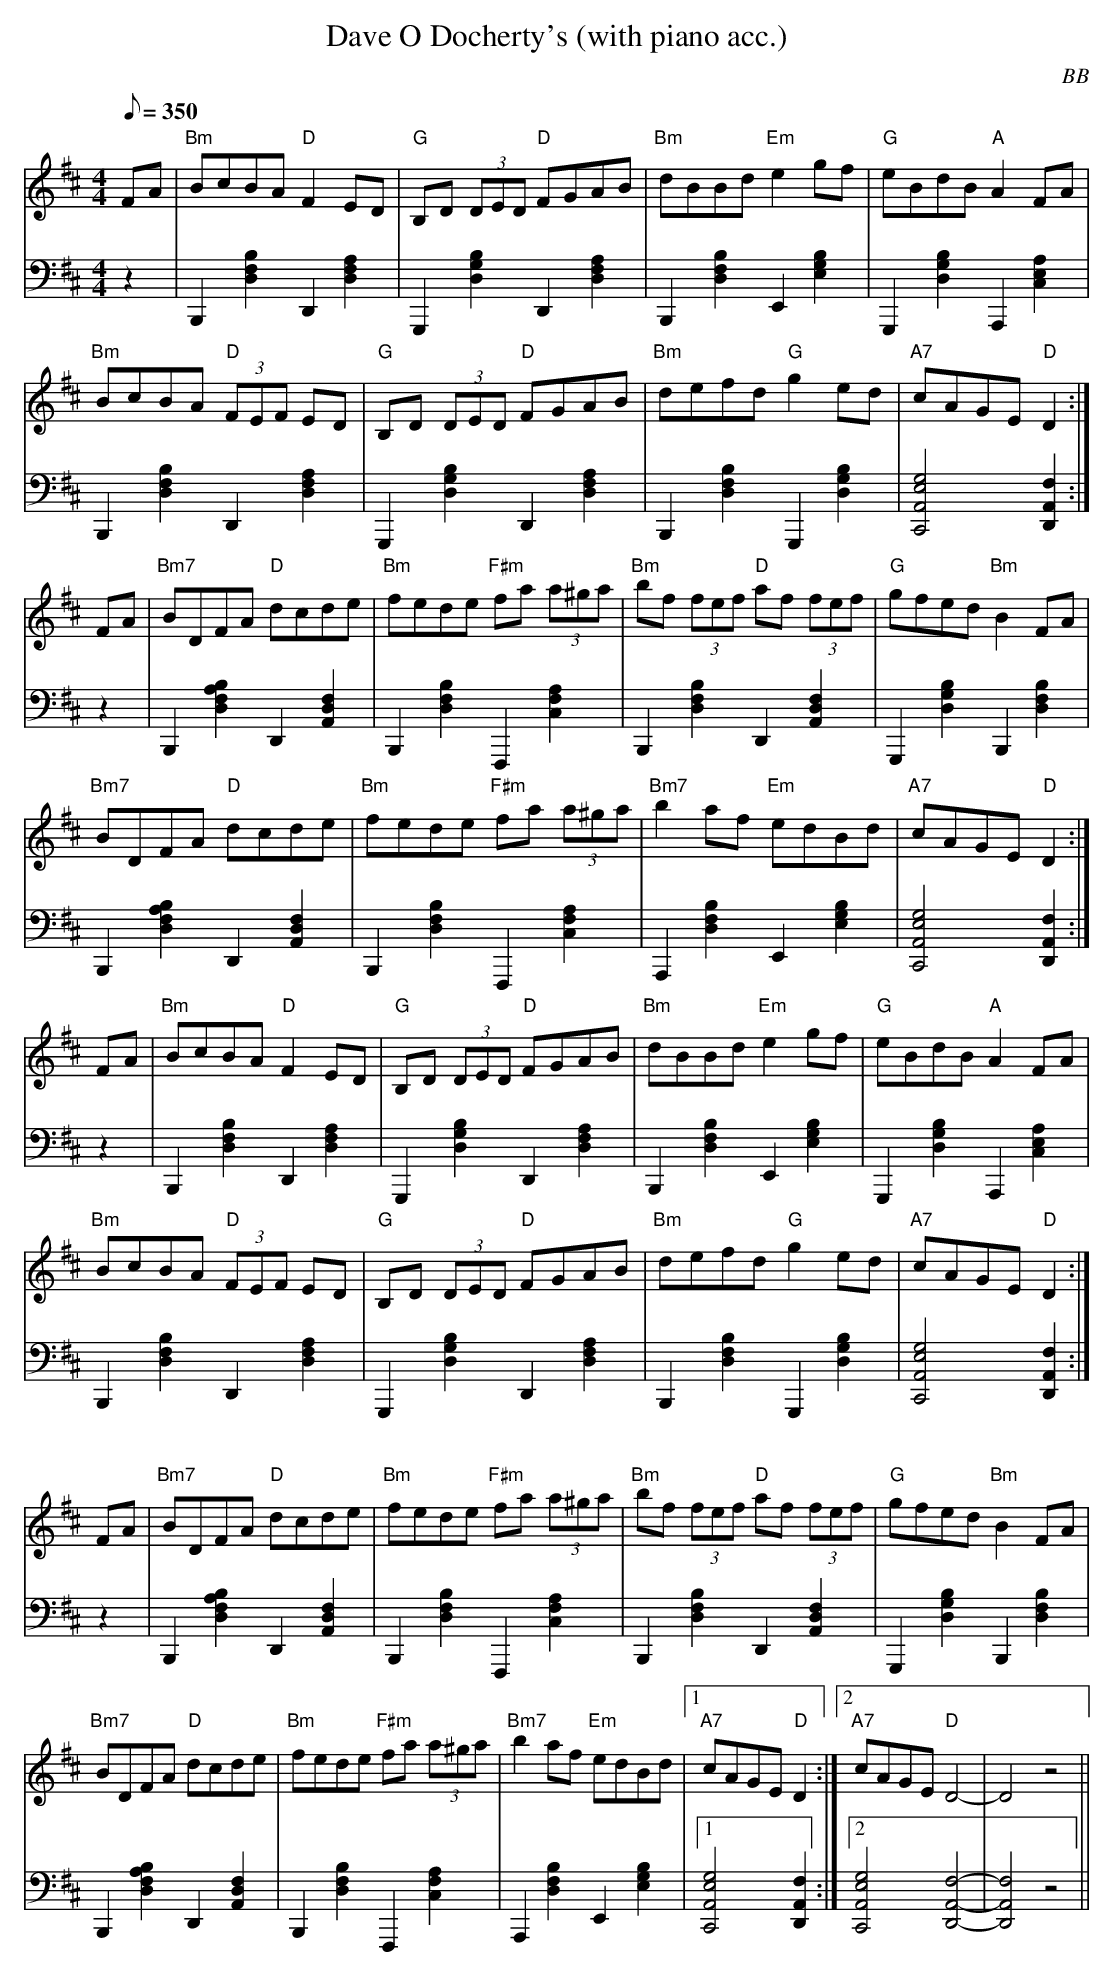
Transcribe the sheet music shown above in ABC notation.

X:1
T: Dave O Docherty's (with piano acc.)
C: BB
Q: 1/8=350
M: 4/4
L: 1/8
V: 1 program 1 110 %fiddle
V: 2 volume=62 clef=bass m=D program 1 00
K: D
[V:1] FA|"Bm"BcBA "D"F2 ED|"G"B,D (3DED "D"FGAB|"Bm"dBBd "Em"e2 gf |"G"eBdB "A"A2 FA |
[V:2] z2|B,,2[B2D2F2]D,2[D2A2F2]|G,,2[G2D2B2]D,2[D2A2F2]|B,,2[B2D2F2]E,2[B2E2G2]|\
G,,2[G2D2B2]A,,2[A2E2C2]|
[V:1] "Bm"BcBA "D"(3FEF ED | "G"B,D (3DED "D"FGAB | "Bm"defd "G"g2 ed |\
"A7"cAGE "D"D2 :|
[V:2] B,,2[B2D2F2]D,2[D2A2F2]|G,,2[G2D2B2]D,2[D2A2F2]|B,,2[B2D2F2]G,,2[G2D2B2]|\
[C,4E4A,4G4][D,2A,2F2]:|
[V:1] FA | "Bm7"BDFA "D"dcde | "Bm"fede "F#m"fa (3a^ga | "Bm"bf (3fef "D"af (3fef |\
"G"gfed "Bm"B2 FA |
[V:2] z2 |B,,2[B2D2F2A2]D,2[D2A,2F2]|B,,2[B2D2F2]F,,2[C2A2F2]|B,,2[B2D2F2]D,2[D2A,2F2]|\
G,,2[G2D2B2]B,,2[B2D2F2]|
[V:1] "Bm7"BDFA "D"dcde | "Bm"fede "F#m"fa (3a^ga | "Bm7"b2 af "Em"edBd |\
"A7"cAGE "D"D2 :|
[V:2] B,,2[B2D2F2A2]D,2[D2A,2F2]|B,,2[B2D2F2]F,,2[C2A2F2]|A,,2[D2F2B2]E,2[B2E2G2]|\
[C,4E4A,4G4][D,2A,2F2] :|
[V:1] FA|"Bm"BcBA "D"F2 ED|"G"B,D (3DED "D"FGAB|"Bm"dBBd "Em"e2 gf |"G"eBdB "A"A2 FA |
[V:2] z2|B,,2[B2D2F2]D,2[D2A2F2]|G,,2[G2D2B2]D,2[D2A2F2]|B,,2[B2D2F2]E,2[B2E2G2]|\
G,,2[G2D2B2]A,,2[A2E2C2]|
[V:1] "Bm"BcBA "D"(3FEF ED | "G"B,D (3DED "D"FGAB | "Bm"defd "G"g2 ed |\
"A7"cAGE "D"D2 :|
[V:2] B,,2[B2D2F2]D,2[D2A2F2]|G,,2[G2D2B2]D,2[D2A2F2]|B,,2[B2D2F2]G,,2[G2D2B2]|\
[C,4E4A,4G4][D,2A,2F2]:|
[V:1] FA | "Bm7"BDFA "D"dcde | "Bm"fede "F#m"fa (3a^ga | "Bm"bf (3fef "D"af (3fef |\
"G"gfed "Bm"B2 FA |
[V:2] z2 |B,,2[B2D2F2A2]D,2[D2A,2F2]|B,,2[B2D2F2]F,,2[C2A2F2]|B,,2[B2D2F2]D,2[D2A,2F2]|\
G,,2[G2D2B2]B,,2[B2D2F2]|
[V:1] "Bm7"BDFA "D"dcde | "Bm"fede "F#m"fa (3a^ga |"Bm7"b2 af "Em"edBd |1 "A7"cAGE "D"D2 :|2\
"A7"cAGE "D"D4-|D4 z4||
[V:2] B,,2[B2D2F2A2]D,2[D2A,2F2]|B,,2[B2D2F2]F,,2[C2A2F2]|A,,2[D2F2B2]E,2[B2E2G2]|1\
[C,4E4A,4G4][D,2A,2F2] :|2 [C,4E4A,4G4][D,4-A,4-F4-]|[D,4A,4F4] z4||
